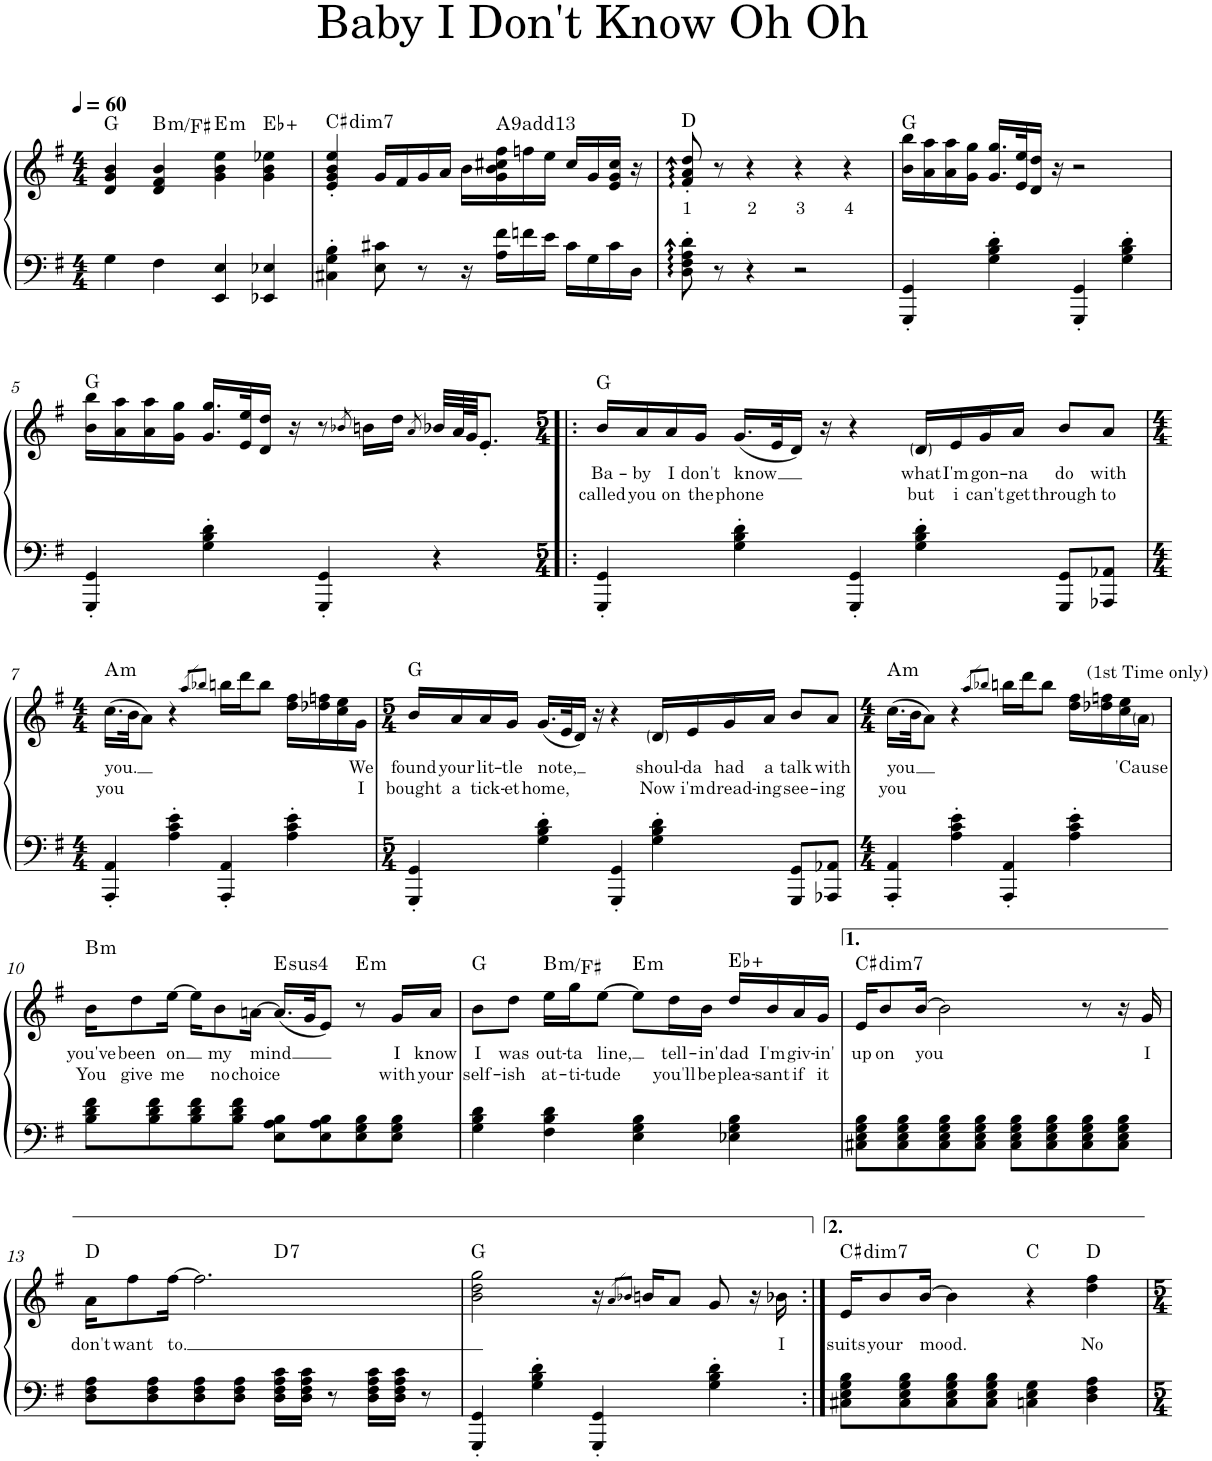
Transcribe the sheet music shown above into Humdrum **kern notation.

**kern	**kern	**text	**text	**harte
*part1	*part1	*part1	*part1	*part1
*staff2	*staff1	*staff1	*staff1	*
*I"Piano	*	*	*	*
*I'Pno.	*	*	*	*
*clefF4	*clefG2	*	*	*
*k[f#]	*k[f#]	*	*	*
*M4/4	*M4/4	*	*	*
*MM60	*MM60	*	*	*
=1	=1	=1	=1	=1
4G\	4d/ 4g/ 4b/	.	.	G:maj
!	!	!	!	!LO:H:kt=m
4F#\	4d/ 4f#/ 4b/	.	.	B:min/5
!	!	!	!	!LO:H:kt=m
4EE/ 4E/	4g\ 4b\ 4ee\	.	.	E:min
4EE-X/ 4E-X/	4g\ 4b\ 4ee-X\	.	.	Eb:aug
=2	=2	=2	=2	=2
!	!	!	!	!LO:H:kt=dim7
4C#X\' 4G\' 4B\'	4e/' 4g/' 4b/' 4ee/'	.	.	C#:dim7
8E\ 8c#X\	16g/LL	.	.	.
.	16f#/	.	.	.
8r	16g/	.	.	.
.	16a/JJ	.	.	.
16r	16b\LL	.	.	.
!	!	!	!	!LO:H:kt=9
16A\ 16f#\LL	16g\ 16b\ 16cc#X\ 16ff#\	.	.	A:9(13)
16fn\	16ffn\	.	.	.
16e\JJ	16ee\JJ	.	.	.
16c#\LL	16cc#/LL	.	.	.
16G\	16g/	.	.	.
16c#\	16e/ 16g/ 16cc#/JJ	.	.	.
16D\JJ	16r	.	.	.
=3	=3	=3	=3	=3
!	!	!LO:LY:b	!	!
8D\:' 8F#\:' 8A\:' 8d\:'	8f#/:' 8a/:' 8dd/:'	1	.	D:maj
8r	8r	.	.	.
!	!	!LO:LY:b	!	!
4r	4r	2	.	.
!	!	!LO:LY:b	!	!
2r	4r	3	.	.
!	!	!LO:LY:b	!	!
.	4r	4	.	.
=4	=4	=4	=4	=4
4GGG/' 4GG/'	16b\ 16bb\LL	.	.	G:maj
.	16a\ 16aa\	.	.	.
.	16a\ 16aa\	.	.	.
.	16g\ 16gg\JJ	.	.	.
4G\' 4B\' 4d\'	16.g/ 16.gg/LL	.	.	.
.	32e/ 32ee/K	.	.	.
.	16d/ 16dd/JJ	.	.	.
.	16r	.	.	.
4GGG/' 4GG/'	2r	.	.	.
4G\' 4B\' 4d\'	.	.	.	.
!!LO:LB:g=z
=5	=5	=5	=5	=5
4GGG/' 4GG/'	16b\ 16bb\LL	.	.	G:maj
.	16a\ 16aa\	.	.	.
.	16a\ 16aa\	.	.	.
.	16g\ 16gg\JJ	.	.	.
4G\' 4B\' 4d\'	16.g/ 16.gg/LL	.	.	.
.	32e/ 32ee/K	.	.	.
.	16d/ 16dd/JJ	.	.	.
.	16r	.	.	.
4GGG/' 4GG/'	8r	.	.	.
.	8qb-X/	.	.	.
.	16bn\LL	.	.	.
.	16dd\JJ	.	.	.
.	8qa/	.	.	.
4r	32b-X/LLL	.	.	.
.	64a/L	.	.	.
.	64g/JJJ	.	.	.
.	8.e'/J	.	.	.
=6!|:	=6!|:	=6!|:	=6!|:	=6!|:
*M5/4	*M5/4	*	*	*
!	!	!LO:LY:b	!LO:LY:b	!
4GGG/' 4GG/'	16b/LL	Ba-	called	G:maj
!	!	!LO:LY:b	!LO:LY:b	!
.	16a/	-by	you	.
!	!	!LO:LY:b	!LO:LY:b	!
.	16a/	I	on	.
!	!	!LO:LY:b	!LO:LY:b	!
.	16g/JJ	don't	the	.
!	!	!LO:LY:b	!LO:LY:b	!
4G\' 4B\' 4d\'	(16.g/LL	know	phone	.
.	32e/K	.	.	.
.	16d/JJ)	.	.	.
.	16r	.	.	.
4GGG/' 4GG/'	4r	.	.	.
!	!	!LO:LY:b	!LO:LY:b	!
4G\' 4B\' 4d\'	16d/LL	what	but	.
!	!	!LO:LY:b	!LO:LY:b	!
.	16e/	I'm	i	.
!	!	!LO:LY:b	!LO:LY:b	!
.	16g/	gon-	can't	.
!	!	!LO:LY:b	!LO:LY:b	!
.	16a/JJ	-na	get	.
!	!	!LO:LY:b	!LO:LY:b	!
8GGG/ 8GG/L	8b/L	do	through	.
!	!	!LO:LY:b	!LO:LY:b	!
8AAA-X/ 8AA-X/J	8a/J	with	to	.
!!LO:LB:g=z
=7	=7	=7	=7	=7
*M4/4	*M4/4	*	*	*
!	!	!LO:LY:b	!LO:LY:b	!LO:H:kt=m
4AAA/' 4AA/'	(16.cc\LL	you.	you	A:min
.	32b\JK	.	.	.
.	8a\J)	.	.	.
4A\' 4c\' 4e\'	4r	.	.	.
.	8qaa/L	.	.	.
.	8qbb-X/J	.	.	.
4AAA/' 4AA/'	16bbn\LL	.	.	.
.	16ddd\J	.	.	.
.	8bb\J	.	.	.
4A\' 4c\' 4e\'	16dd\ 16ff#\LL	.	.	.
.	16dd-X\ 16ffn\	.	.	.
.	16cc\ 16ee\	.	.	.
!	!	!LO:LY:b	!LO:LY:b	!
.	16g\JJ	We	I	.
=8	=8	=8	=8	=8
*M5/4	*M5/4	*	*	*
!	!	!LO:LY:b	!LO:LY:b	!
4GGG/' 4GG/'	16b/LL	found	bought	G:maj
!	!	!LO:LY:b	!LO:LY:b	!
.	16a/	your	a	.
!	!	!LO:LY:b	!LO:LY:b	!
.	16a/	lit-	tick-	.
!	!	!LO:LY:b	!LO:LY:b	!
.	16g/JJ	-tle	-et	.
!	!	!LO:LY:b	!LO:LY:b	!
4G\' 4B\' 4d\'	(16.g/LL	note,	home,	.
.	32e/K	.	.	.
.	16d/JJ)	.	.	.
.	16r	.	.	.
4GGG/' 4GG/'	4r	.	.	.
!	!	!LO:LY:b	!LO:LY:b	!
4G\' 4B\' 4d\'	16d/LL	shoul-	Now	.
!	!	!LO:LY:b	!LO:LY:b	!
.	16e/	-da	i'm	.
!	!	!LO:LY:b	!LO:LY:b	!
.	16g/	had	dread-	.
!	!	!LO:LY:b	!LO:LY:b	!
.	16a/JJ	a	-ing	.
!	!	!LO:LY:b	!LO:LY:b	!
8GGG/ 8GG/L	8b/L	talk	see-	.
!	!	!LO:LY:b	!LO:LY:b	!
8AAA-X/ 8AA-X/J	8a/J	with	-ing	.
=9	=9	=9	=9	=9
*M4/4	*M4/4	*	*	*
!	!	!LO:LY:b	!LO:LY:b	!LO:H:kt=m
4AAA/' 4AA/'	(16.cc\LL	you	you	A:min
.	32b\JK	.	.	.
.	8a\J)	.	.	.
4A\' 4c\' 4e\'	4r	.	.	.
.	8qaa/L	.	.	.
.	8qbb-X/J	.	.	.
4AAA/' 4AA/'	16bbn\LL	.	.	.
.	16ddd\J	.	.	.
.	8bb\J	.	.	.
4A\' 4c\' 4e\'	16dd\ 16ff#\LL	.	.	.
.	16dd-X\ 16ffn\	.	.	.
.	16cc\ 16ee\	.	.	.
!	!LO:TX:a:t=(1st Time only)	!	!	!
!	!	!LO:LY:b	!	!
.	16a\JJ	'Cause	.	.
!!LO:LB:g=z
=10	=10	=10	=10	=10
!	!	!LO:LY:b	!LO:LY:b	!LO:H:kt=m
8B\ 8d\ 8f#\L	16b\KL	you've	You	B:min
!	!	!LO:LY:b	!LO:LY:b	!
.	8dd\	been	give	.
8B\ 8d\ 8f#\	.	.	.	.
!	!	!LO:LY:b	!LO:LY:b	!
.	[16ee\Jk	on	me	.
8B\ 8d\ 8f#\	16ee\KL]	.	.	.
!	!	!LO:LY:b	!LO:LY:b	!
.	8b\	my	no	.
8B\ 8d\ 8f#\J	.	.	.	.
!	!	!LO:LY:b	!LO:LY:b	!
.	[16an\Jk	mind	choice	.
!	!	!	!	!LO:H:kt=4
8E\ 8A\ 8B\L	(16.a/LL]	.	.	E:sus4
.	32g/JK	.	.	.
8E\ 8A\ 8B\	8e/J)	.	.	.
!	!	!	!	!LO:H:kt=m
8E\ 8G\ 8B\	8r	.	.	E:min
!	!	!LO:LY:b	!LO:LY:b	!
8E\ 8G\ 8B\J	16g/LL	I	with	.
!	!	!LO:LY:b	!LO:LY:b	!
.	16a/JJ	know	your	.
=11	=11	=11	=11	=11
!	!	!LO:LY:b	!LO:LY:b	!
4G\ 4B\ 4d\	8b\L	I	self-	G:maj
!	!	!LO:LY:b	!LO:LY:b	!
.	8dd\J	was	-ish	.
!	!	!LO:LY:b	!LO:LY:b	!LO:H:kt=m
4F#\ 4B\ 4d\	16ee\LL	out-	at-	B:min/5
!	!	!LO:LY:b	!LO:LY:b	!
.	16gg\J	-ta	-ti-	.
!	!	!LO:LY:b	!LO:LY:b	!
.	[8ee\J	line,	-tude	.
!	!	!	!	!LO:H:kt=m
4E\ 4G\ 4B\	8ee\L]	.	.	E:min
!	!	!LO:LY:b	!LO:LY:b	!
.	16dd\L	tell-	you'll	.
!	!	!LO:LY:b	!LO:LY:b	!
.	16b\JJ	-in'	be	.
!	!	!LO:LY:b	!LO:LY:b	!
4E-X\ 4G\ 4B\	16dd/LL	dad	plea-	Eb:aug
!	!	!LO:LY:b	!LO:LY:b	!
.	16b/	I'm	-sant	.
!	!	!LO:LY:b	!LO:LY:b	!
.	16a/	giv-	if	.
!	!	!LO:LY:b	!LO:LY:b	!
.	16g/JJ	-in'	it	.
=12	=12	=12	=12	=12
!	!	!LO:LY:b	!	!LO:H:kt=dim7
8C#X\ 8E\ 8G\ 8B\L	16e/KL	up	.	C#:dim7
!	!	!LO:LY:b	!	!
.	8b/	on	.	.
8C#\ 8E\ 8G\ 8B\	.	.	.	.
!	!	!LO:LY:b	!	!
.	[16b/Jk	you	.	.
8C#\ 8E\ 8G\ 8B\	2b\]	.	.	.
8C#\ 8E\ 8G\ 8B\J	.	.	.	.
8C#\ 8E\ 8G\ 8B\L	.	.	.	.
8C#\ 8E\ 8G\ 8B\	.	.	.	.
8C#\ 8E\ 8G\ 8B\	8r	.	.	.
8C#\ 8E\ 8G\ 8B\J	16r	.	.	.
!	!	!LO:LY:b	!	!
.	16g/	I	.	.
!!LO:LB:g=z
=13	=13	=13	=13	=13
!	!	!LO:LY:b	!	!
*	*^	*	*	*
8D\ 8F#\ 8A\L	16a\KL	2ryy	don't	.	D:maj
!	!	!	!LO:LY:b	!	!
.	8ff#\	.	want	.	.
8D\ 8F#\ 8A\	.	.	.	.	.
!	!	!	!LO:LY:b	!	!
.	[16ff#\Jk	.	to.	.	.
8D\ 8F#\ 8A\	2.ff#\]	.	.	.	.
8D\ 8F#\ 8A\J	.	.	.	.	.
!	!	!	!	!	!LO:H:kt=7
16D\ 16F#\ 16A\ 16c\LL	.	2ryy	.	.	D:7
16D\ 16F#\ 16A\ 16c\JJ	.	.	.	.	.
8r	.	.	.	.	.
16D\ 16F#\ 16A\ 16c\LL	.	.	.	.	.
16D\ 16F#\ 16A\ 16c\JJ	.	.	.	.	.
8r	.	.	.	.	.
*	*v	*v	*	*	*
=14	=14	=14	=14	=14
4GGG/' 4GG/'	2b\ 2dd\ 2gg\	.	.	G:maj
4G\' 4B\' 4d\'	.	.	.	.
4GGG/' 4GG/'	16r	.	.	.
.	8qa/L	.	.	.
.	8qb-X/J	.	.	.
.	16bn/KL	.	.	.
.	8a/J	.	.	.
4G\' 4B\' 4d\'	8g/	.	.	.
.	16r	.	.	.
!	!	!LO:LY:b	!	!
.	16b-X\	I	.	.
=15:|!	=15:|!	=15:|!	=15:|!	=15:|!
!	!	!LO:LY:b	!	!LO:H:kt=dim7
8C#X\ 8E\ 8G\ 8B\L	16e/KL	suits	.	C#:dim7
!	!	!LO:LY:b	!	!
.	8b/	your	.	.
8C#\ 8E\ 8G\ 8B\	.	.	.	.
!	!	!LO:LY:b	!	!
.	[16b/Jk	mood.	.	.
8C#\ 8E\ 8G\ 8B\	4b\]	.	.	.
8C#\ 8E\ 8G\ 8B\J	.	.	.	.
4Cn\ 4E\ 4G\	4r	.	.	C:maj
!	!	!LO:LY:b	!	!
4D\ 4F#\ 4A\	4dd\ 4ff#\	No	.	D:maj
=	=	=	=	=
*-	*-	*-	*-	*-
